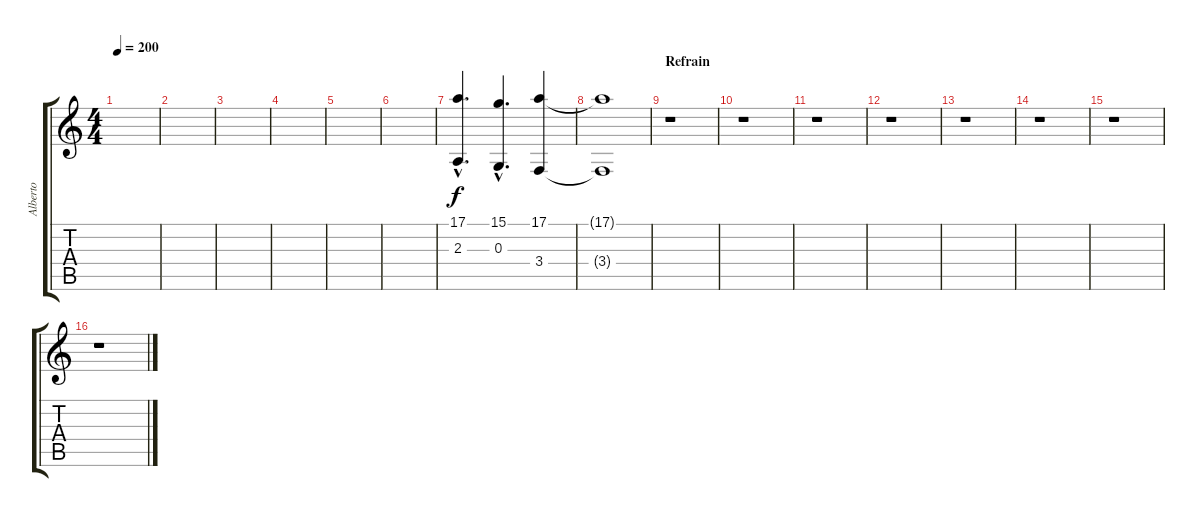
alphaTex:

\track ("Alberto" "Alberto") {instrument trumpet}
\staff {score tabs}
\tuning (E4 B3 G3 D3 A2 E2) {hide}
\ts (4 4)
\tempo 200
\clef g2
\ks c
|
|
|
|
|
|
(17.1{hac} 2.3{hac}).4{d} (15.1{hac} 0.3{hac}).4{d} (17.1 3.4).4 |
(17.1{t} 3.4{t}).1 |
\section ("" "Refrain")
r.1 |
r.1 |
r.1 |
r.1 |
r.1 |
r.1 |
r.1 |
r.1
